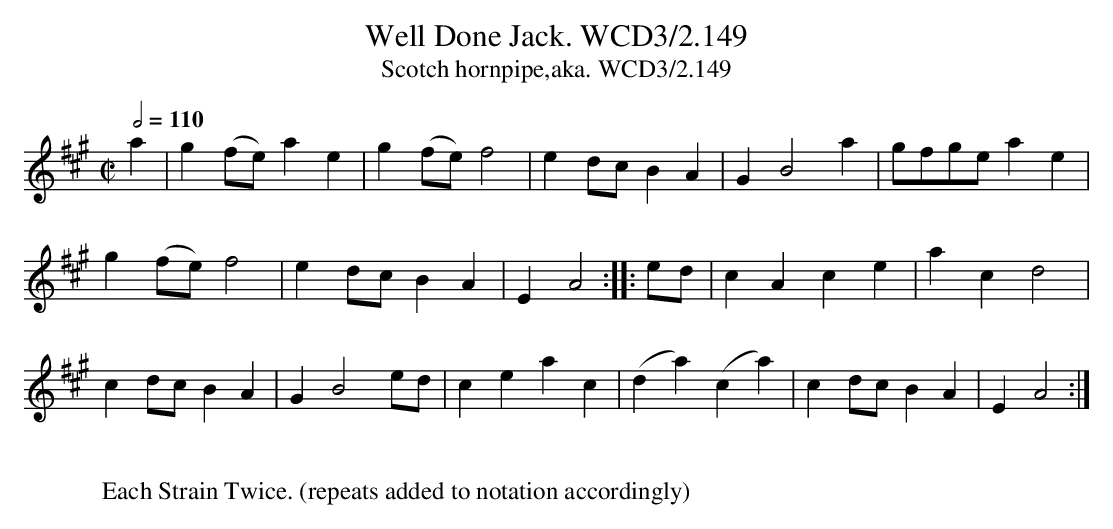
X:1
T:Well Done Jack. WCD3/2.149
T:Scotch hornpipe,aka. WCD3/2.149
M:C|
L:1/8
Q:1/2=110
K:A
a2|g2(fe) a2e2|g2(fe) f4|e2dc B2A2|G2B4 a2|gfge a2e2|
g2(fe) f4|e2dc B2A2|E2A4::ed|c2A2 c2e2|a2c2 d4|
c2dc B2A2|G2B4 ed|c2e2 a2c2|(d2a2) (c2a2)|c2dc B2A2|E2A4:|
W:
W:Each Strain Twice. (repeats added to notation accordingly)
